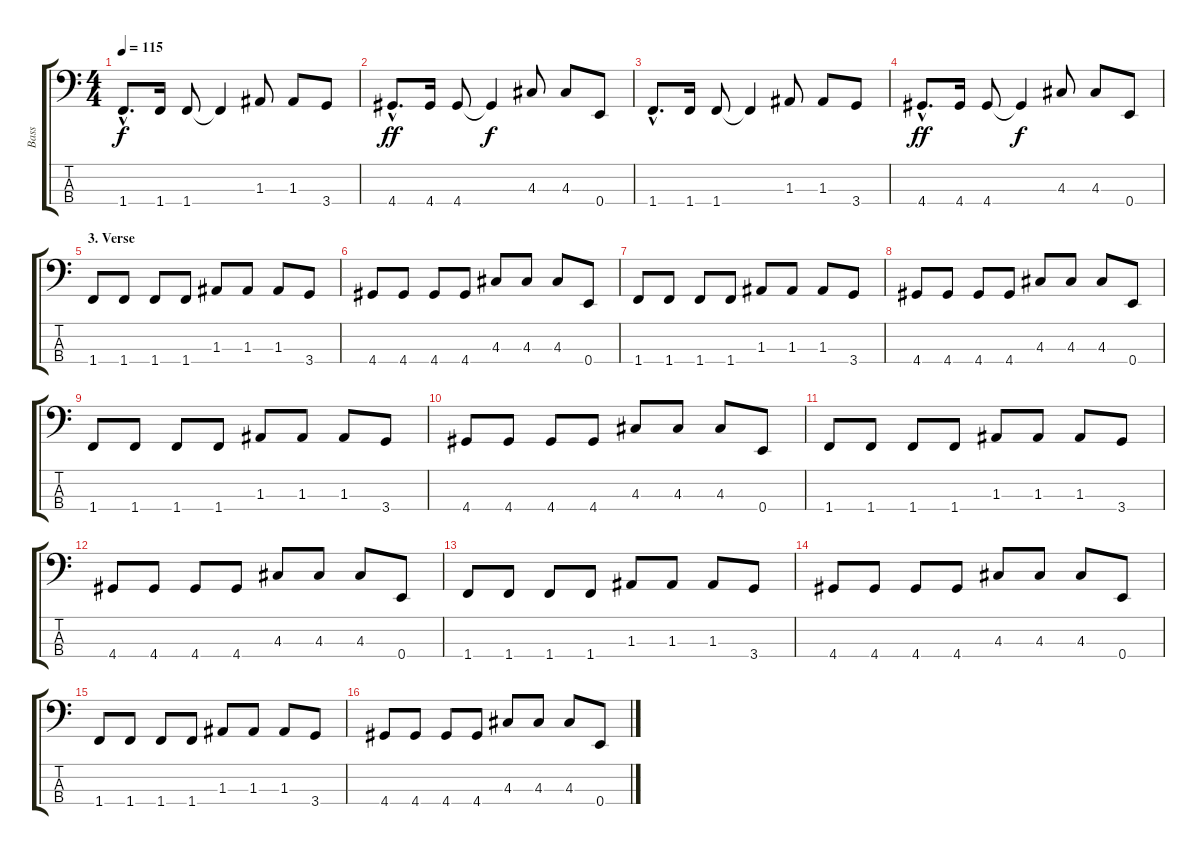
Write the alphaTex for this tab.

\track ("Bass" "Bass") {instrument electricbassfinger}
\staff {score tabs}
\tuning (G2 D2 A1 E1) {hide}
\ts (4 4)
\tempo 115
\clef f4
\ks c
1.4{hac}.8{d dy f} 1.4.16 1.4.8 1.4{t}.4 1.3.8 1.3.8 3.4.8 |
4.4{hac}.8{d dy ff} 4.4.16 4.4.8 4.4{t}.4{dy f} 4.3.8 4.3.8 0.4.8 |
1.4{hac}.8{d} 1.4.16 1.4.8 1.4{t}.4 1.3.8 1.3.8 3.4.8 |
4.4{hac}.8{d dy ff} 4.4.16 4.4.8 4.4{t}.4{dy f} 4.3.8 4.3.8 0.4.8 |
\section ("" "3. Verse")
1.4.8 1.4.8 1.4.8 1.4.8 1.3.8 1.3.8 1.3.8 3.4.8 |
4.4.8 4.4.8 4.4.8 4.4.8 4.3.8 4.3.8 4.3.8 0.4.8 |
1.4.8 1.4.8 1.4.8 1.4.8 1.3.8 1.3.8 1.3.8 3.4.8 |
4.4.8 4.4.8 4.4.8 4.4.8 4.3.8 4.3.8 4.3.8 0.4.8 |
1.4.8 1.4.8 1.4.8 1.4.8 1.3.8 1.3.8 1.3.8 3.4.8 |
4.4.8 4.4.8 4.4.8 4.4.8 4.3.8 4.3.8 4.3.8 0.4.8 |
1.4.8 1.4.8 1.4.8 1.4.8 1.3.8 1.3.8 1.3.8 3.4.8 |
4.4.8 4.4.8 4.4.8 4.4.8 4.3.8 4.3.8 4.3.8 0.4.8 |
1.4.8 1.4.8 1.4.8 1.4.8 1.3.8 1.3.8 1.3.8 3.4.8 |
4.4.8 4.4.8 4.4.8 4.4.8 4.3.8 4.3.8 4.3.8 0.4.8 |
1.4.8 1.4.8 1.4.8 1.4.8 1.3.8 1.3.8 1.3.8 3.4.8 |
4.4.8 4.4.8 4.4.8 4.4.8 4.3.8 4.3.8 4.3.8 0.4.8
